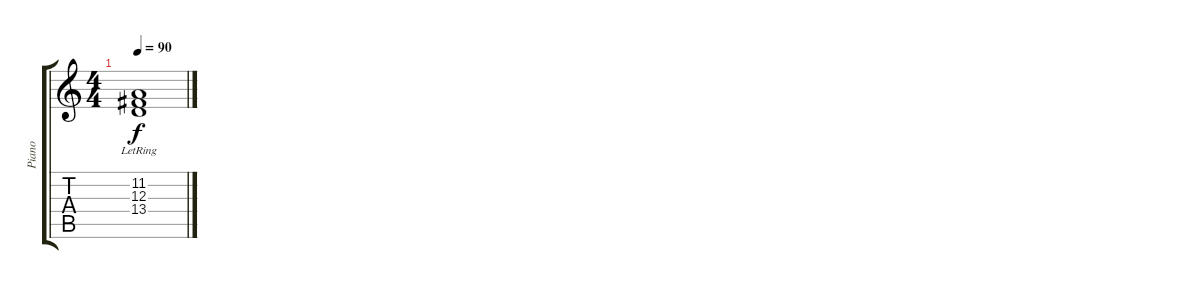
\track ("Piano" "Piano") {instrument acousticgrandpiano}
\staff {score tabs}
\tuning (Eb4 Bb3 Gb3 Db3 Ab2 Eb2) {hide}
\ts (4 4)
\tempo 90
\clef g2
\ks c
(11.2{lr} 12.3{lr} 13.4{lr}).1{dy f}
